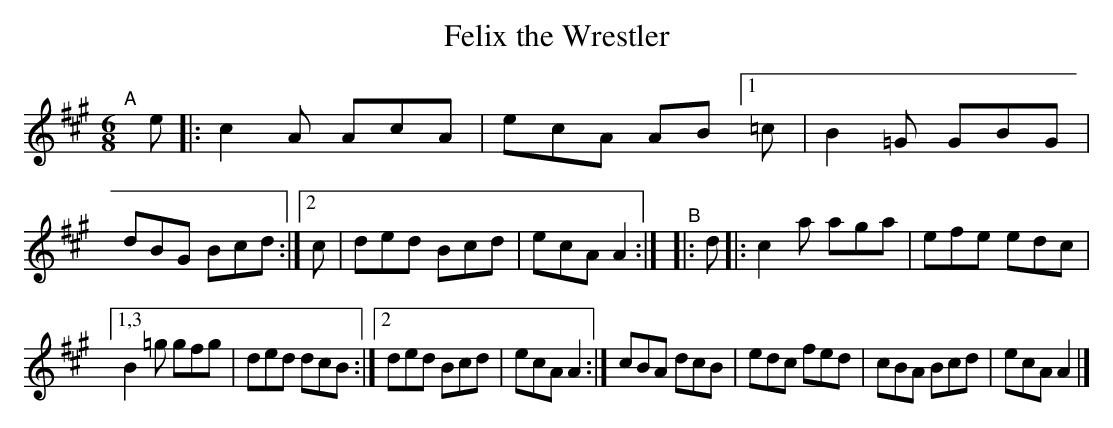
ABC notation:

X:1
T: Felix the Wrestler
M: 6/8
L: 1/8
K: A
"^A"[|] e \
|: c2A AcA | ecA AB [1 =c | B2=G GBG | dBG Bcd :|[2 c | ded Bcd | ecA A2 :|\
"^B"|: d \
|: c2a aga | efe edc |
[1,3 B2=g gfg | ded dcB :|[2 ded Bcd | ecA A2 :| cBA dcB | edc fed | cBA Bcd | ecA A2 |]
